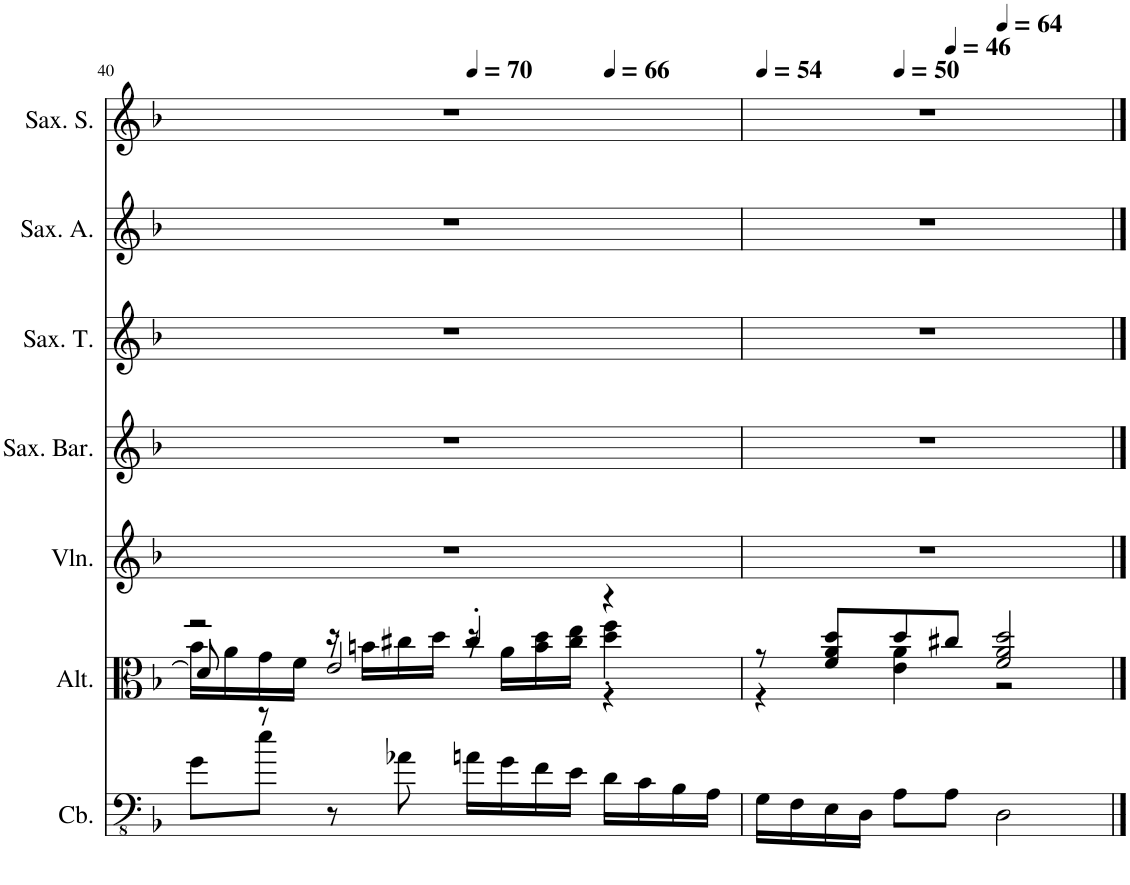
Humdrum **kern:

**kern	**kern	**kern	**kern	**kern	**kern	**kern
*part7	*part6	*part5	*part4	*part3	*part2	*part1
*staff7	*staff6	*staff5	*staff4	*staff3	*staff2	*staff1
*I"Contrebasse, Contrabass Accomp	*I"Alto, Viola Accomp	*I"Violon, Violin Accomp	*I"Saxophone Baryton, Baritone Sax	*I"Saxophone Ténor, Tenor Sax	*I"Saxophone Alto, Alto Sax	*I"Saxophone Soprano, Soprano Sax
*I'Cb.	*I'Alt.	*I'Vln.	*I'Sax. Bar.	*I'Sax. T.	*I'Sax. A.	*I'Sax. S.
!!LO:PB:g=z
*clefFv4	*clefC3	*clefG2	*clefG2	*clefG2	*clefG2	*clefG2
*Trd7c12	*	*	*Trd12c21	*Trd8c14	*Trd5c9	*Trd1c2
*k[b-]	*k[b-]	*k[b-]	*k[b-]	*k[b-]	*k[b-]	*k[b-]
*M4/4	*M4/4	*M4/4	*M4/4	*M4/4	*M4/4	*M4/4
=40	=40	=40	=40	=40	=40	=40
*	*^	*	*	*	*	*^
*	*	*^	*	*	*	*	*	*^
8G\L	2r	16b-\LL	8d/]	1r	1r	1r	1r	1r	2ryy	2.ryy
.	.	16a\	.	.	.	.	.	.	.	.
8e\J	.	16g\	8r	.	.	.	.	.	.	.
.	.	16f\JJ	.	.	.	.	.	.	.	.
8r	.	16r	2e'/	.	.	.	.	.	.	.
.	.	16bn\LL	.	.	.	.	.	.	.	.
8A-X\	.	16cc#X\	.	.	.	.	.	.	.	.
.	.	16dd\JJ	.	.	.	.	.	.	.	.
*	*	*	*	*	*	*	*	*MM70	*	*
16An\LL	4cc#'/	16r	.	.	.	.	.	.	2ryy	.
16G\	.	16a\LL	.	.	.	.	.	.	.	.
16F\	.	16b\ 16dd\	.	.	.	.	.	.	.	.
16E\JJ	.	16cc#\ 16ee\JJ	.	.	.	.	.	.	.	.
*	*	*	*	*	*	*	*	*MM66	*	*
16D\LL	4r	4dd\' 4ff\'	4r	.	.	.	.	.	.	4ryy
16C\	.	.	.	.	.	.	.	.	.	.
16BB-\	.	.	.	.	.	.	.	.	.	.
16AA\JJ	.	.	.	.	.	.	.	.	.	.
*	*v	*v	*v	*	*	*	*	*v	*v	*v
=41	=41	=41	=41	=41	=41	=41
*	*	*	*	*	*	*MM54
*	*^	*	*	*	*	*^
*	*	*	*	*	*	*	*	*^
*	*	*	*	*	*	*	*	*	*^
16GG\LL	8r	4r	1r	1r	1r	1r	1r	4ryy	4.ryy	2ryy
16FF\	.	.	.	.	.	.	.	.	.	.
16EE\	8f/ 8a/ 8dd/L	.	.	.	.	.	.	.	.	.
16DD\JJ	.	.	.	.	.	.	.	.	.	.
*	*	*	*	*	*	*	*MM50	*	*	*
8AA\L	8dd/	4e\ 4a\	.	.	.	.	.	2.ryy	.	.
*	*	*	*	*	*	*	*MM46	*	*	*
8AA\J	8cc#X/J	.	.	.	.	.	.	.	2ryy	.
*	*	*	*	*	*	*	*MM64	*	*	*
2DD\	2f/ 2a/ 2dd/	2r	.	.	.	.	.	.	.	2ryy
.	.	.	.	.	.	.	.	.	8ryy	.
*	*v	*v	*	*	*	*	*v	*v	*v	*v
==	==	==	==	==	==	==
*-	*-	*-	*-	*-	*-	*-
